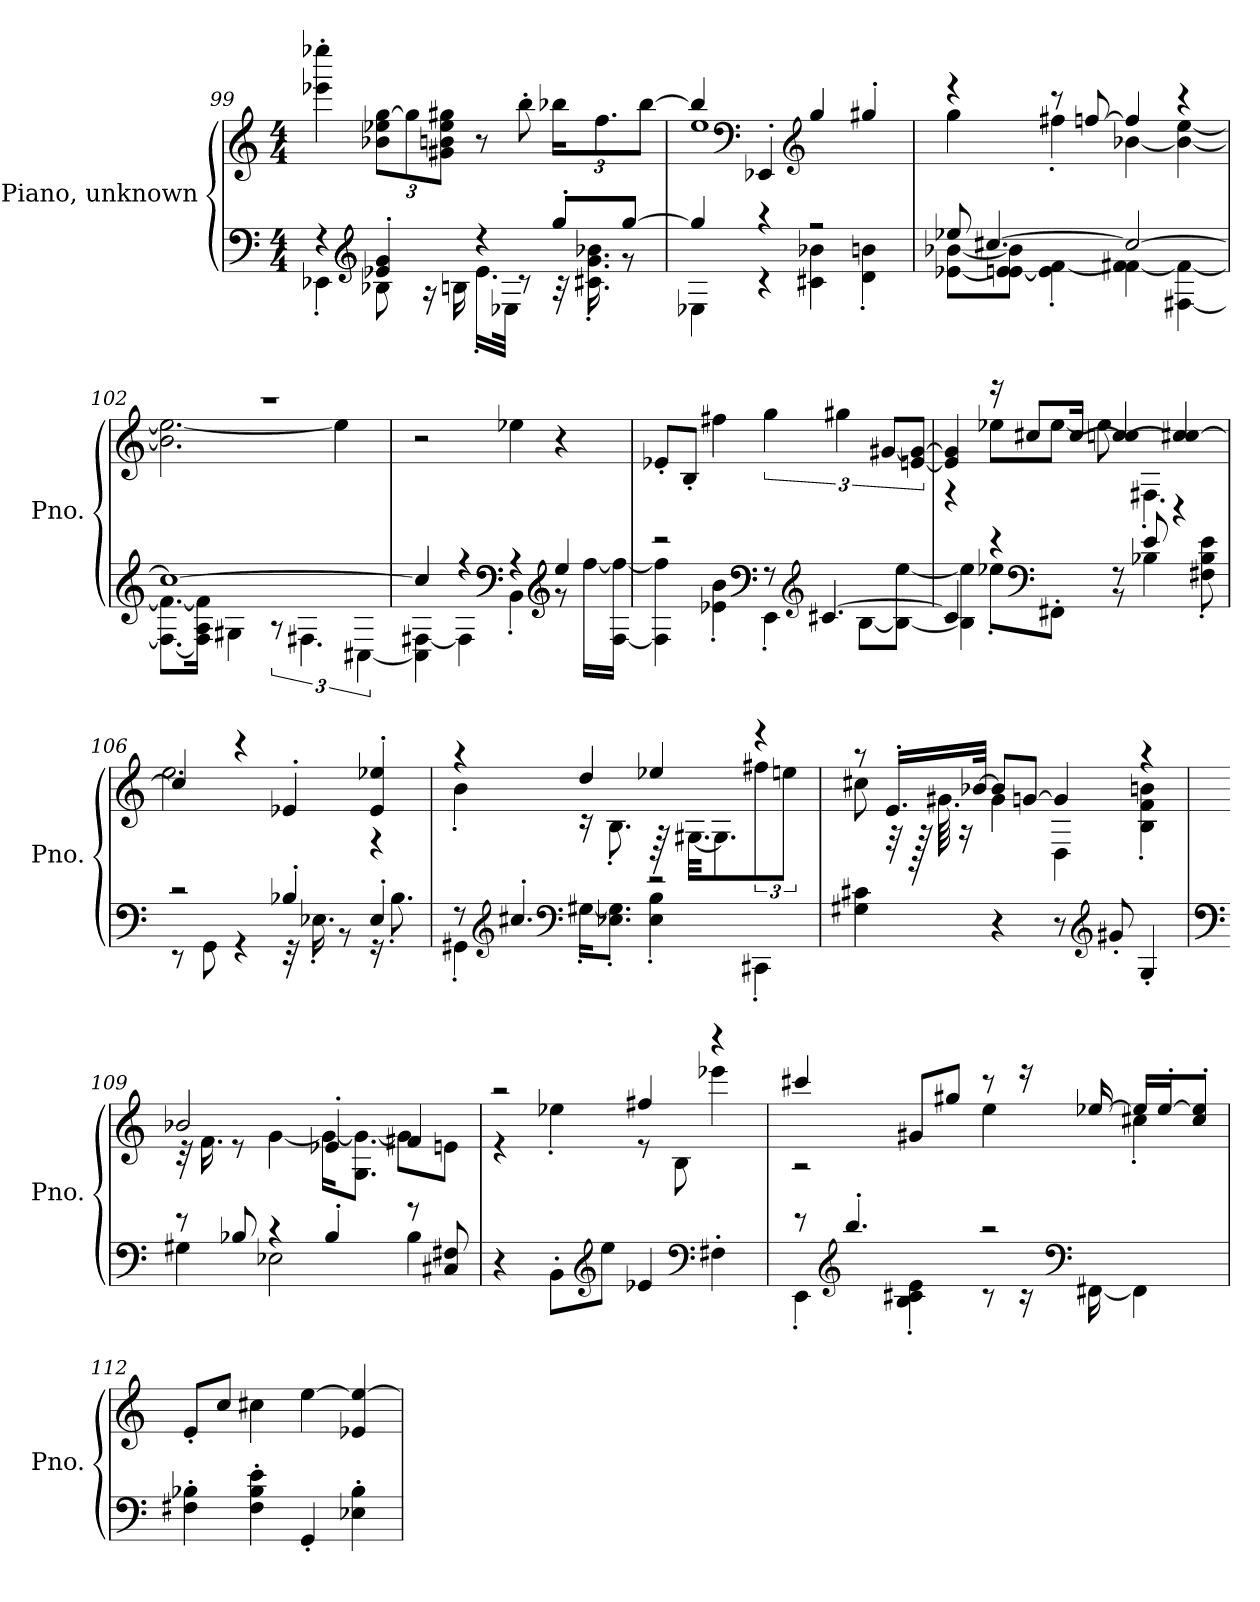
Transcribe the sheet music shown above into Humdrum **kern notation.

**kern	**kern
*part1	*part1
*staff2	*staff1
*I"Piano, unknown	*
*I'Pno.	*
*clefF4	*clefG2
*k[]	*k[]
*M4/4	*M4/4
=99	=99
*^	*
4r	4EE-X'\	4eee-X\' 4eeee-X\'
*clefG2	*	*
*	*	*Xbrackettup
4e-X/' 4g/'	8B-X\	12b-X\ 12ee-X\ [12gg\L
.	.	12gg\]
.	16r	.
.	.	12g#X\ 12bn\ 12ee-\ 12gg#X\J
.	16Bn\	.
4r	16.e-'\LL	8r
.	32E-X\JJk	.
.	8r	8bb'\
8gg'/L	32r	24bb-X\KL
.	16.c#X\' 16.g\' 16.b-X\'	.
.	.	12.ff\
[8gg/J	8r	.
.	.	[12bb-\J
!!LO:LB:g=z
=100	=100	=100
*	*	*^
4gg/]	4E-X\	4bb-/]	1ee
*	*	*clefF4	*
4r	4r	4EE-X'/	.
*	*	*clefG2	*
2r	4c#X\ 4b-X\	4gg/	.
.	4d\' 4bn\'	4gg#X'/	.
=101	=101	=101	=101
8ee-X/	[8e-X\ [8b-X\L	4r	4gg\
[4.cc#X/	8e-\] [8en\ 8b-\]J	.	.
.	4e\]' [4f\'	8r	4ff#X'\
.	.	[8ffn/	.
2cc#/_	4f\] [4f#X\	4ff/]	[4b-X\
.	[4F#X\ 4f#\_	4r	4b-\_ [4ee\
=102	=102	=102	=102
1cc#_	8.F#\_ 8.f#\_L	1r	2.b-\] 2.ee\_
.	16F#\] 16A\ 16f#\]Jk	.	.
.	4G#X\	.	.
.	12r	.	.
.	6.F#X\	.	.
.	.	.	4ee\]
.	[6C#X\	.	.
*	*	*v	*v
!!LO:LB:g=z
=103	=103	=103
4cc#/]	4C#\] [4F#X\	2r
4r	4F#\]	.
*clefF4	*	*
4r	4BB'\	4ee-X\
*clefG2	*	*
4ee/	8r	4r
.	[16ff\LL	.
.	[16F#\ 16ff\_JJ	.
=104	=104	=104
2r	4F#\] 4ff\]	8e-X'/L
.	.	8B'/J
.	4e-X\' 4b\'	4ff#X\
*clefF4	*	*
*	*	*brackettup
8r	4EE'\	6gg\
*clefG2	*	*
[4.c#X/	.	.
.	.	6gg#X\
.	[8B\L	.
.	.	[12g#X/L
.	8B\_ [8ee\J	.
.	.	[12en/ 12g#/_J
=105	=105	=105
*	*	*^
4c#/]	4B\] 4ee\]	4e/] 4g#/]	4r
4r	8ee-X'\L	16r	8ee-X\L
.	.	8cc#X/L	.
*clefF4	*	*	*
.	8FF#X'\J	.	[8ee-\J
.	.	[16cc#/Jk	.
8r	8r	[4ccn/ 4cc#/]	8ee-\]
8e/	4B-X\	.	4.F#X'\
4r	.	4cc/] [4cc#X/	.
.	8F#X\' 8B-\' 8e\'	.	.
!!LO:LB:g=z	!!
=106	=106	=106	=106
2r	8r	4cc#/]	2.ee\
.	8GG\	.	.
.	4r	4r	.
4B-X'/	32r	4e-X'/	.
.	16.E-X'\	.	.
.	8r	.	.
4E-'/	16r	4e-/' 4ee-X/'	4r
.	8.B-'\	.	.
=107	=107	=107	=107
8r	4GG#X'\	4r	4b'\
*clefG2	*	*	*
4.cc#X'/	.	.	.
*clefF4	*	*	*
.	[16G#X'\KL	4dd/	16r
.	8.E-X\' 8.G#\]'J	.	8.B'\
2r	4E-\' 4B\'	4ee-X/	64r
.	.	.	[32.G#X\KKL
.	.	.	8.G#\]
.	4CC#X'\	4r	12ff#X\J
.	.	.	6een\
*v	*v	*	*
!!LO:PB:g=z	!!
=108	=108	=108
4G#X\ 4c#X\	8r	8cc#X\
.	16.e'/LL	32r
.	.	128r
.	.	64.g#X\
.	.	16r
.	[32b-X/JJk	.
4r	8b-/L]	4g#\
.	[8gn/J	.
8r	4g/]	4D\
*clefG2	*	*
8g#X'/	.	.
4G#'/	4r	4B\' 4f\' 4bn\'
=109	=109	=109
*clefF4	*	*
*^	*	*
8r	4G#X\	2b-X/	32r
.	.	.	16.f\
8B-X/	.	.	8r
4r	2E-X\	.	[4g\
4B-'/	.	4e-X'/	16g\KL_
.	.	.	8.G\ 8.g\_J
8r	4B-\	4f#X/	8g\L]
8C#X/ 8F#X/	.	.	8en\J
*v	*v	*	*
!!LO:LB:g=z	!!
=110	=110	=110
4r	2r	4r
8BB'\L	.	4ee-X'\
*clefG2	*	*
8ee\J	.	.
4e-X/	4ff#X/	8r
.	.	8B\
*clefF4	*	*
4F#X'\	4r	4eee-X\
=111	=111	=111
*^	*	*
8r	4EE'\	4ccc#X/	2r
*clefG2	*	*	*
4.bb'/	.	.	.
.	4B\' 4c#X\' 4e\'	8g#X/L	.
.	.	8gg#X/J	.
2r	8r	8r	4ee\
.	16r	16r	.
*clefF4	*	*	*
.	[16FF#X\	[16ee-X/	.
.	4FF#\]	16ee-/LL]	4cc#X'\
.	.	[16ee-'/J	.
.	.	8cc#/' 8ee-/]'J	.
*v	*v	*	*
*	*v	*v
=112	=112
4F#X\' 4B-X\'	8e'/L
.	8cc/J
4F#\' 4B-\' 4e\'	4cc#X\
4GG'/	[4ee\
4E-X\' 4B-\'	4e-X/ 4ee/_
=	=
*-	*-
